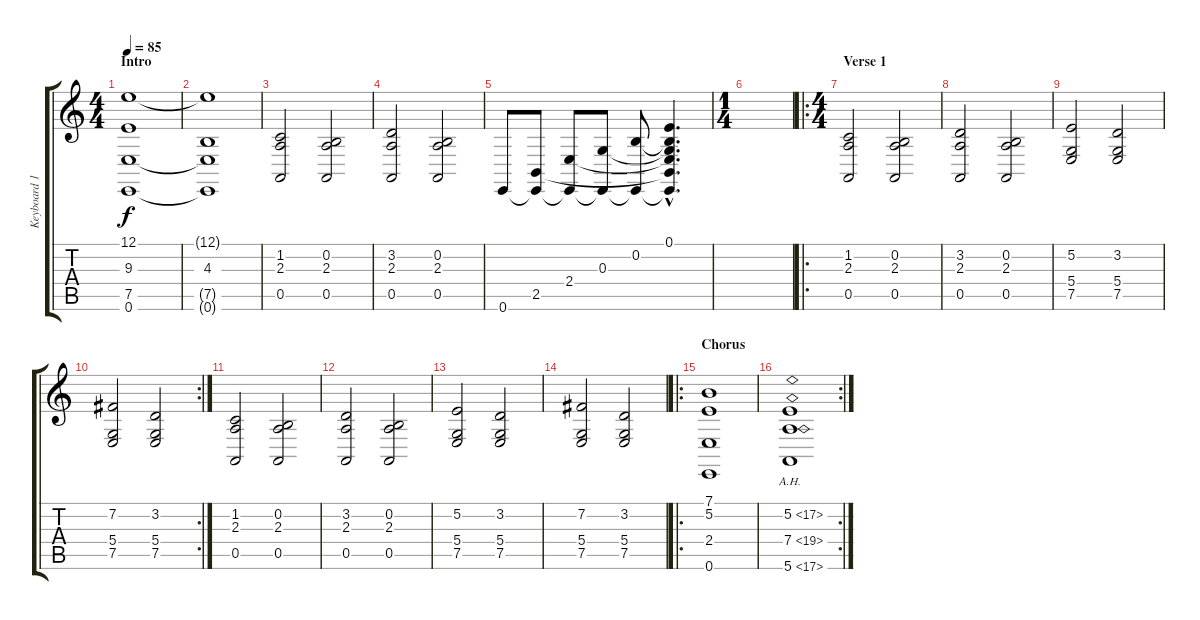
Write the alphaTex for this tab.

\track ("Keyboard 1 (Sweep)" "Keyboard 1") {instrument pad8sweep}
\staff {score tabs}
\tuning (E4 B3 G3 D3 A2 E2) {hide}
\ts (4 4)
\section ("" "Intro")
\tempo 85
\clef g2
\ks c
(12.1 9.3 7.5 0.6).1{dy f instrument pad8sweep} |
(12.1{t} 4.3 7.5{t} 0.6{t}).1 |
(1.2 2.3 0.5).2 (0.2 2.3 0.5).2 |
(3.2 2.3 0.5).2 (0.2 2.3 0.5).2 |
0.6.8 (2.5 0.6{t}).8 (2.4 0.6{t}).8 (0.3 0.6{t}).8 (0.2 0.6{t}).8 (0.1{hac} 0.2{hac t} 0.3{hac t} 2.4{hac t} 2.5{hac t} 0.6{hac t}).4{d} |
\ts (1 4)
|
\ro
\ts (4 4)
\section ("" "Verse 1")
(1.2 2.3 0.5).2 (0.2 2.3 0.5).2 |
(3.2 2.3 0.5).2 (0.2 2.3 0.5).2 |
(5.2 5.4 7.5).2 (3.2 5.4 7.5).2 |
\rc 2
(7.2 5.4 7.5).2 (3.2 5.4 7.5).2 |
(1.2 2.3 0.5).2 (0.2 2.3 0.5).2 |
(3.2 2.3 0.5).2 (0.2 2.3 0.5).2 |
(5.2 5.4 7.5).2 (3.2 5.4 7.5).2 |
(7.2 5.4 7.5).2 (3.2 5.4 7.5).2 |
\ro
\section ("" "Chorus")
(7.1 5.2 2.4 0.6).1 |
\rc 2
(5.2{ah 12} 7.4{ah 12} 5.6{ah 12}).1
